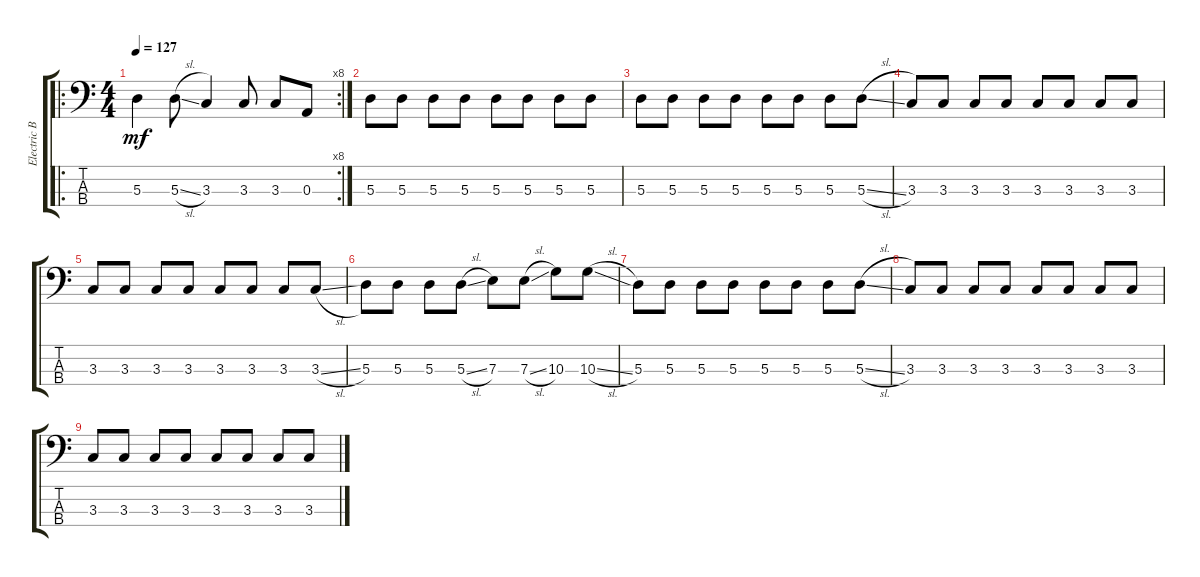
\track ("Electric Bass" "Electric B") {instrument electricbassfinger}
\staff {score tabs}
\tuning (G2 D2 A1 E1) {hide}
\ro
\rc 8
\ts (4 4)
\tempo 127
\clef f4
\ks c
5.3.4{dy mf} 5.3{sl}.8 3.3.4 3.3.8 3.3.8 0.3.8 |
5.3.8 5.3.8 5.3.8 5.3.8 5.3.8 5.3.8 5.3.8 5.3.8 |
5.3.8 5.3.8 5.3.8 5.3.8 5.3.8 5.3.8 5.3.8 5.3{sl}.8 |
3.3.8 3.3.8 3.3.8 3.3.8 3.3.8 3.3.8 3.3.8 3.3.8 |
3.3.8 3.3.8 3.3.8 3.3.8 3.3.8 3.3.8 3.3.8 3.3{sl}.8 |
5.3.8 5.3.8 5.3.8 5.3{sl}.8 7.3.8 7.3{sl}.8 10.3.8 10.3{sl}.8 |
5.3.8 5.3.8 5.3.8 5.3.8 5.3.8 5.3.8 5.3.8 5.3{sl}.8 |
3.3.8 3.3.8 3.3.8 3.3.8 3.3.8 3.3.8 3.3.8 3.3.8 |
3.3.8 3.3.8 3.3.8 3.3.8 3.3.8 3.3.8 3.3.8 3.3.8
